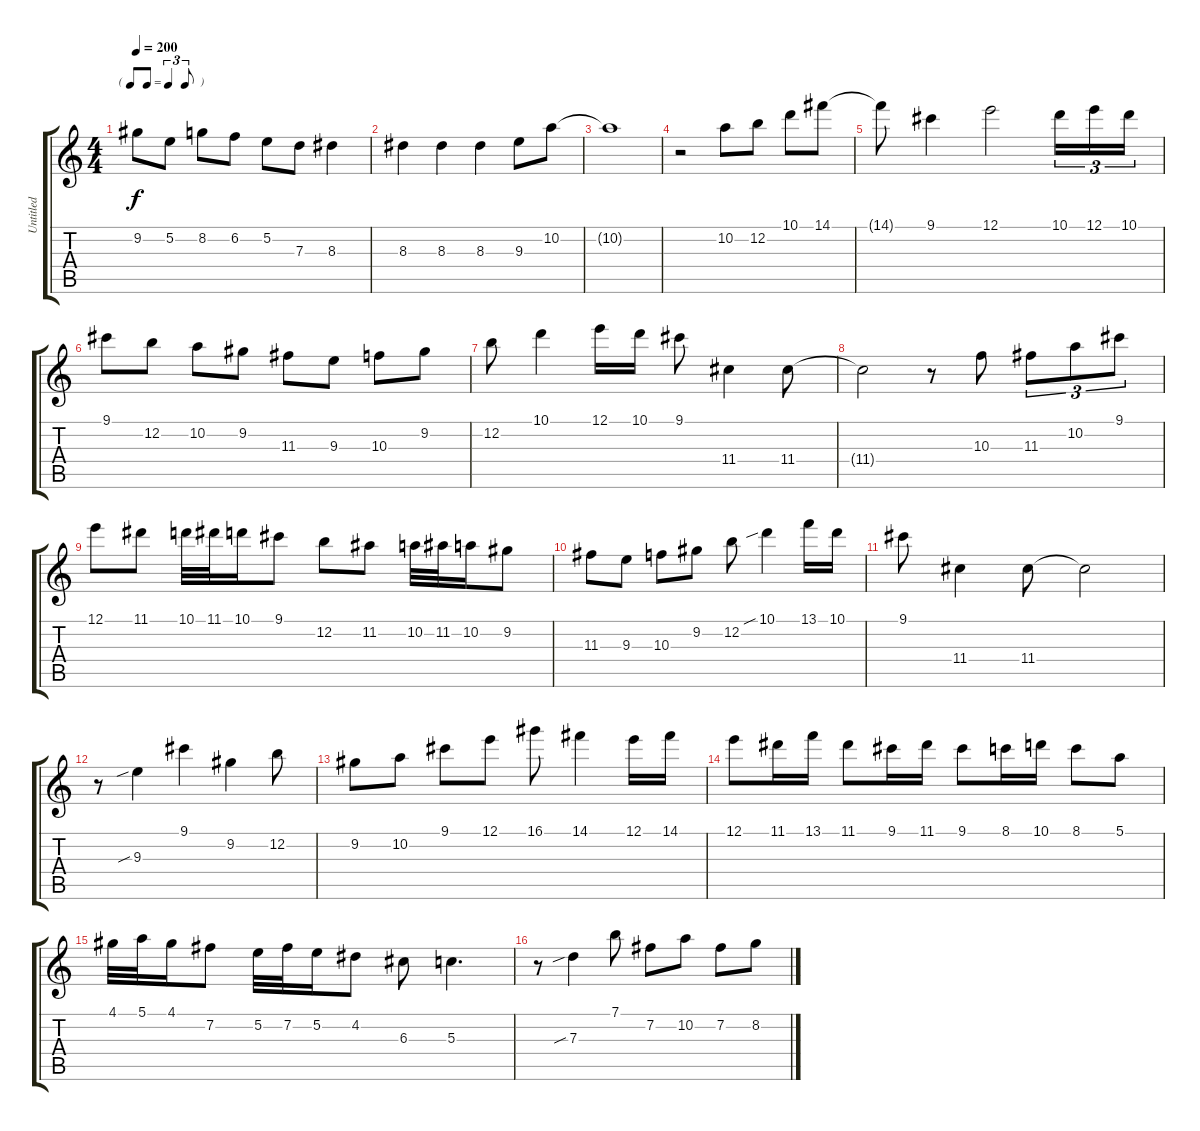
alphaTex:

\track ("Untitled" "Untitled") {instrument acousticguitarsteel}
\staff {score tabs}
\tuning (E4 B3 G3 D3 A2 E2) {hide}
\ts (4 4)
\tf triplet8th
\tempo 200
\clef g2
\ks c
9.2.8{dy f} 5.2.8 8.2.8 6.2.8 5.2.8 7.3.8 8.3.4 |
8.3.4 8.3.4 8.3.4 9.3.8 10.2.8 |
10.2{t}.1 |
r.2 10.2.8 12.2.8 10.1.8 14.1.8 |
14.1{t}.8 9.1.4 12.1.2 10.1.16{tu (3 2)} 12.1.16{tu (3 2)} 10.1.16{tu (3 2)} |
9.1.8 12.2.8 10.2.8 9.2.8 11.3.8 9.3.8 10.3.8 9.2.8 |
12.2.8 10.1.4 12.1.16 10.1.16 9.1.8 11.4.4 11.4.8 |
11.4{t}.2 r.8 10.3.8 11.3.8{tu (3 2)} 10.2.8{tu (3 2)} 9.1.8{tu (3 2)} |
12.1.8 11.1.8 10.1.32 11.1.32 10.1.16 9.1.8 12.2.8 11.2.8 10.2.32 11.2.32 10.2.16 9.2.8 |
11.3.8 9.3.8 10.3.8 9.2.8 12.2.8 10.1{sib}.4 13.1.16 10.1.16 |
9.1.8 11.4.4 11.4.8 11.4{t}.2 |
r.8 9.3{sib}.4 9.1.4 9.2.4 12.2.8 |
9.2.8 10.2.8 9.1.8 12.1.8 16.1.8 14.1.4 12.1.16 14.1.16 |
12.1.8 11.1.16 13.1.16 11.1.8 9.1.16 11.1.16 9.1.8 8.1.16 10.1.16 8.1.8 5.1.8 |
4.1.32 5.1.32 4.1.16 7.2.8 5.2.32 7.2.32 5.2.16 4.2.8 6.3.8 5.3.4{d} |
r.8 7.3{sib}.4 7.1.8 7.2.8 10.2.8 7.2.8 8.2.8
